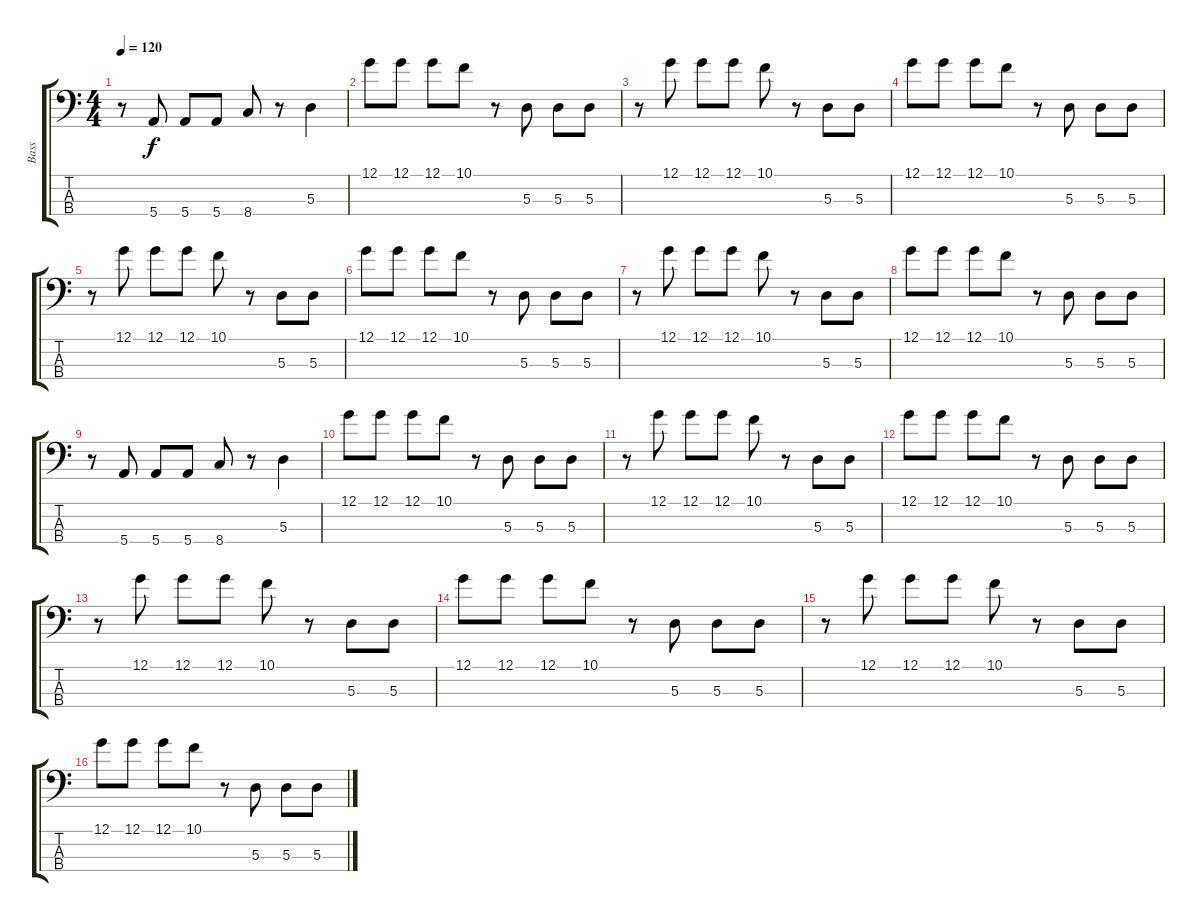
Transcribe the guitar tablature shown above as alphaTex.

\track ("Bass" "Bass") {instrument fretlessbass}
\staff {score tabs}
\tuning (G2 D2 A1 E1) {hide}
\ts (4 4)
\tempo 120
\clef f4
\ks c
r.8{dy f} 5.4.8 5.4.8 5.4.8 8.4.8 r.8 5.3.4 |
12.1.8 12.1.8 12.1.8 10.1.8 r.8 5.3.8 5.3.8 5.3.8 |
r.8 12.1.8 12.1.8 12.1.8 10.1.8 r.8 5.3.8 5.3.8 |
12.1.8 12.1.8 12.1.8 10.1.8 r.8 5.3.8 5.3.8 5.3.8 |
r.8 12.1.8 12.1.8 12.1.8 10.1.8 r.8 5.3.8 5.3.8 |
12.1.8 12.1.8 12.1.8 10.1.8 r.8 5.3.8 5.3.8 5.3.8 |
r.8 12.1.8 12.1.8 12.1.8 10.1.8 r.8 5.3.8 5.3.8 |
12.1.8 12.1.8 12.1.8 10.1.8 r.8 5.3.8 5.3.8 5.3.8 |
r.8 5.4.8 5.4.8 5.4.8 8.4.8 r.8 5.3.4 |
12.1.8 12.1.8 12.1.8 10.1.8 r.8 5.3.8 5.3.8 5.3.8 |
r.8 12.1.8 12.1.8 12.1.8 10.1.8 r.8 5.3.8 5.3.8 |
12.1.8 12.1.8 12.1.8 10.1.8 r.8 5.3.8 5.3.8 5.3.8 |
r.8 12.1.8 12.1.8 12.1.8 10.1.8 r.8 5.3.8 5.3.8 |
12.1.8 12.1.8 12.1.8 10.1.8 r.8 5.3.8 5.3.8 5.3.8 |
r.8 12.1.8 12.1.8 12.1.8 10.1.8 r.8 5.3.8 5.3.8 |
12.1.8 12.1.8 12.1.8 10.1.8 r.8 5.3.8 5.3.8 5.3.8
